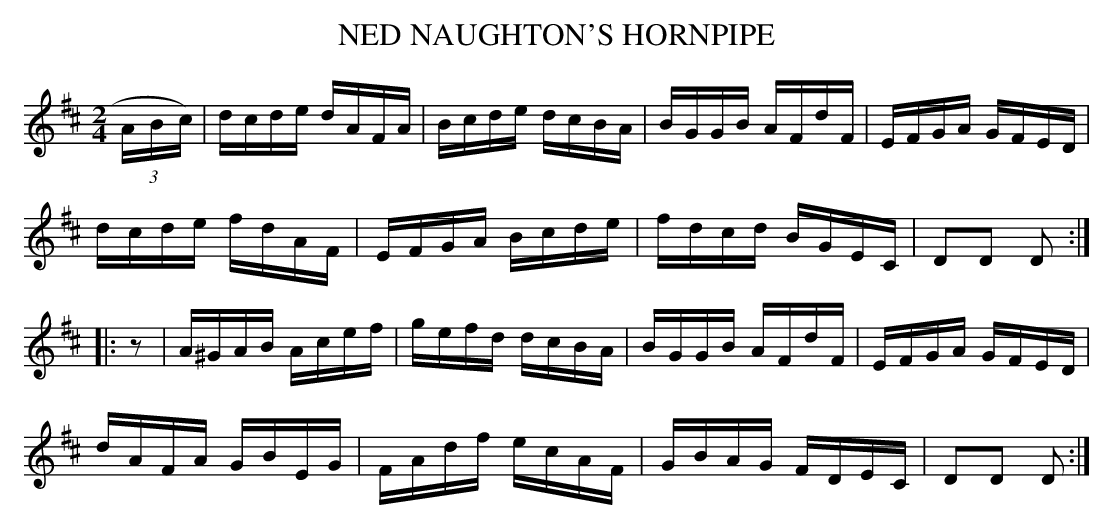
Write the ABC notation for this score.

X:1
T: NED NAUGHTON'S HORNPIPE
M: 2/4
L: 1/16
K: D
(3A-B-c)|dcde dAFA|Bcde dcBA|BGGB AFdF|EFGA GFED|
dcde fdAF|EFGA Bcde|fdcd BGEC|D2D2 D2:|
|:z2|A^GAB Acef|gefd dcBA|BGGB AFdF|EFGA GFED|
dAFA GBEG|FAdf ecAF|GBAG FDEC|D2D2 D2:|
